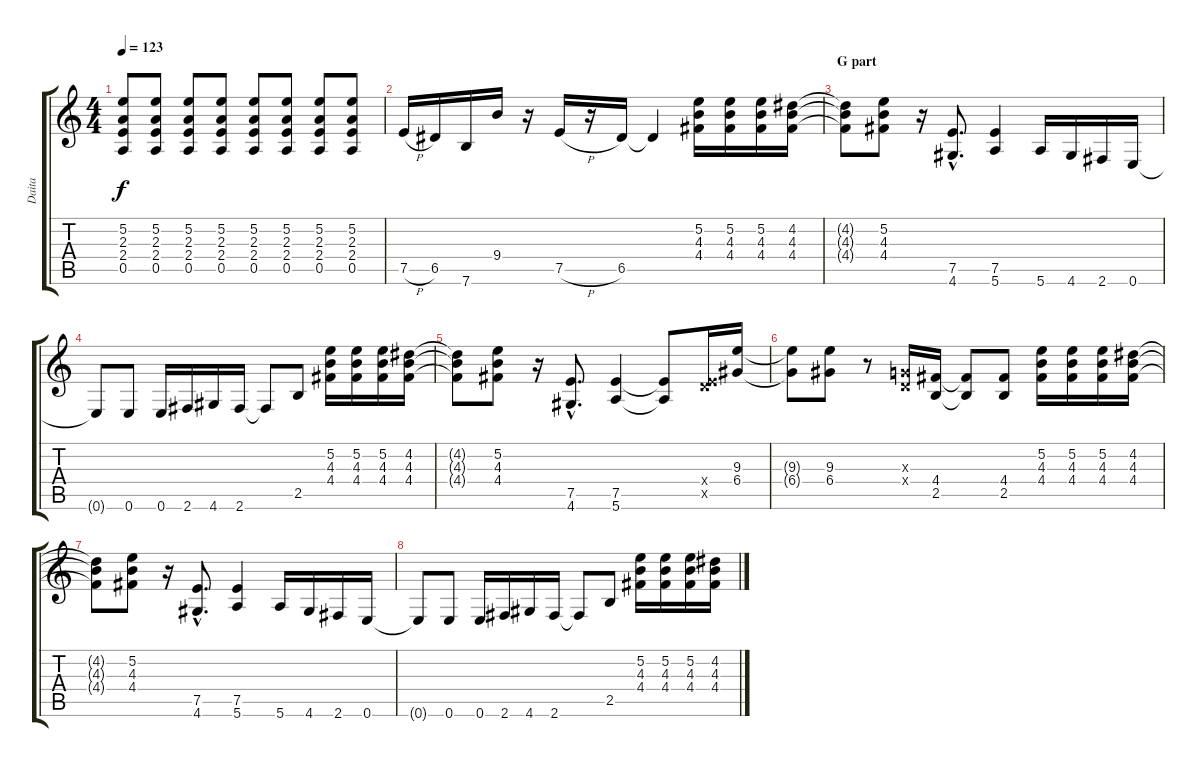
\track ("Daita" "Daita") {instrument distortionguitar}
\staff {score tabs}
\tuning (E4 B3 G3 D3 A2 E2) {hide}
\ts (4 4)
\tempo 123
\clef g2
\ks c
(5.2 2.3 2.4 0.5).8{dy f} (5.2 2.3 2.4 0.5).8 (5.2 2.3 2.4 0.5).8 (5.2 2.3 2.4 0.5).8 (5.2 2.3 2.4 0.5).8 (5.2 2.3 2.4 0.5).8 (5.2 2.3 2.4 0.5).8 (5.2 2.3 2.4 0.5).8 |
7.5{h}.16 6.5.16 7.6.16 9.4.16 r.16 7.5{h}.16 r.16 6.5.16 6.5{t}.4 (5.2 4.3 4.4).16 (5.2 4.3 4.4).16 (5.2 4.3 4.4).16 (4.2 4.3 4.4).16 |
\section ("" "G part")
(4.2{t} 4.3{t} 4.4{t}).8 (5.2 4.3 4.4).8 r.16 (7.5{hac} 4.6{hac}).8{d} (7.5 5.6).4 5.6.16 4.6.16 2.6.16 0.6.16 |
0.6{t}.8 0.6.8 0.6.16 2.6.16 4.6.16 2.6.16 2.6{t}.8 2.5.8 (5.2 4.3 4.4).16 (5.2 4.3 4.4).16 (5.2 4.3 4.4).16 (4.2 4.3 4.4).16 |
(4.2{t} 4.3{t} 4.4{t}).8 (5.2 4.3 4.4).8 r.16 (7.5{hac} 4.6{hac}).8{d} (7.5 5.6).4 (7.5{t} 5.6{t}).8 (0.4{x} 7.5{x}).16 (9.3 6.4).16 |
(9.3{t} 6.4{t}).8 (9.3 6.4).8 r.8 (0.3{x} 0.4{x}).16 (4.4 2.5).16 (4.4{t} 2.5{t}).8 (4.4 2.5).8 (5.2 4.3 4.4).16 (5.2 4.3 4.4).16 (5.2 4.3 4.4).16 (4.2 4.3 4.4).16 |
(4.2{t} 4.3{t} 4.4{t}).8 (5.2 4.3 4.4).8 r.16 (7.5{hac} 4.6{hac}).8{d} (7.5 5.6).4 5.6.16 4.6.16 2.6.16 0.6.16 |
0.6{t}.8 0.6.8 0.6.16 2.6.16 4.6.16 2.6.16 2.6{t}.8 2.5.8 (5.2 4.3 4.4).16 (5.2 4.3 4.4).16 (5.2 4.3 4.4).16 (4.2 4.3 4.4).16
